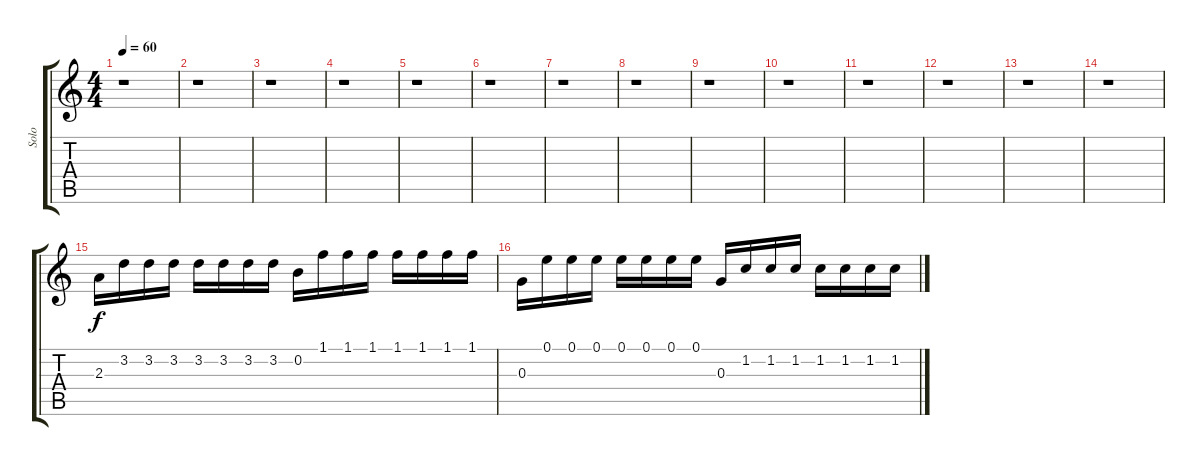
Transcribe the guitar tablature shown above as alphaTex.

\track ("Solo" "Solo") {instrument distortionguitar}
\staff {score tabs}
\tuning (E4 B3 G3 D3 A2 E2) {hide}
\ts (4 4)
\tempo 60
\clef g2
\ks c
r.1{dy f} |
r.1 |
r.1 |
r.1 |
r.1 |
r.1 |
r.1 |
r.1 |
r.1 |
r.1 |
r.1 |
r.1 |
r.1 |
r.1 |
2.3.16 3.2.16 3.2.16 3.2.16 3.2.16 3.2.16 3.2.16 3.2.16 0.2.16 1.1.16 1.1.16 1.1.16 1.1.16 1.1.16 1.1.16 1.1.16 |
0.3.16 0.1.16 0.1.16 0.1.16 0.1.16 0.1.16 0.1.16 0.1.16 0.3.16 1.2.16 1.2.16 1.2.16 1.2.16 1.2.16 1.2.16 1.2.16
